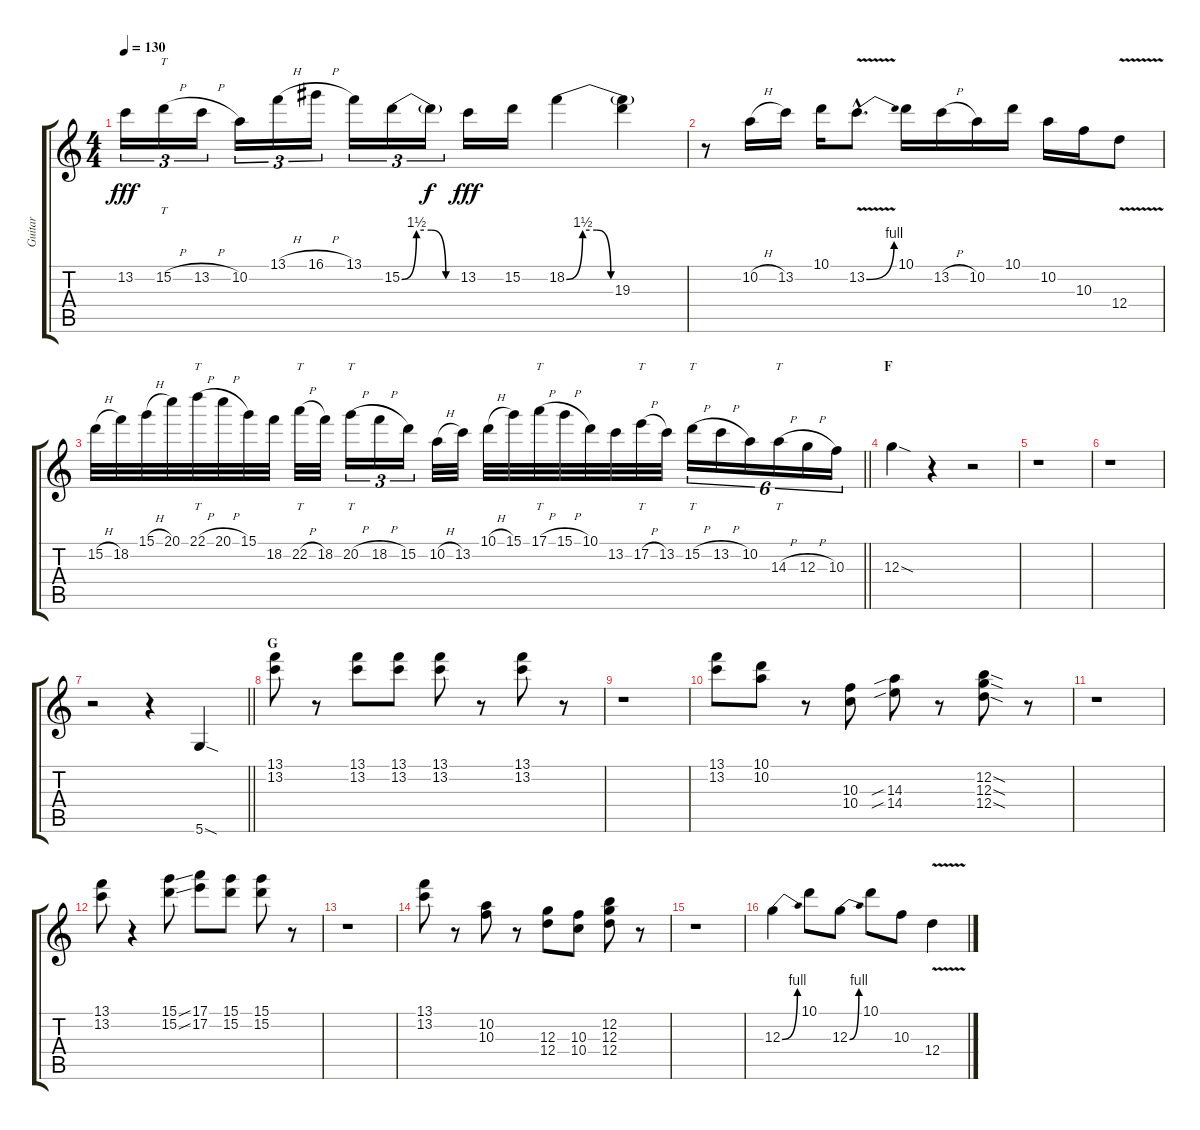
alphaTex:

\track ("Guitar" "Guitar") {instrument distortionguitar}
\staff {score tabs}
\tuning (E4 B3 G3 D3 A2 D2) {hide}
\ts (4 4)
\tempo 130
\clef g2
\ks c
13.2.16{tu (3 2) dy fff} 15.2{h}.16{tt tu (3 2)} 13.2{h}.16{tu (3 2)} 10.2.16{tu (3 2)} 13.1{h}.16{tu (3 2)} 16.1{h}.16{tu (3 2)} 13.1.16{tu (3 2)} 15.2{be (custom 0 0 15 6 30 6 45 0 60 0)}.16{tu (3 2)} 15.2{t}.16{tu (3 2) dy f} 13.2.16{dy fff} 15.2.16 18.2{be (custom 0 0 8 6 15 6 22 0 30 0 60 0)}.4 (18.2{t} 19.3).4 |
r.8 10.2{h}.16 13.2.16 10.1.16 13.2{be (bend 0 0 60 4) v hac}.8{d} 10.1.16 13.2{h}.16 10.2.16 10.1.16 10.2.16 10.3.16 12.4{v}.8 |
\barLineRight lightlight
15.2{h}.32 18.2.32 15.1{h}.32 20.1.32 22.1{h}.32{tt} 20.1{h}.32 15.1.32 18.2.32 22.2{h}.32{tt} 18.2.32 20.2{h}.16{tt tu (3 2)} 18.2{h}.16{tu (3 2)} 15.2.16{tu (3 2)} 10.2{h}.32 13.2.32 10.1{h}.32 15.1.32 17.1{h}.32{tt} 15.1{h}.32 10.1.32 13.2.32 17.2{h}.32{tt} 13.2.32 15.2{h}.16{tt tu (6 4)} 13.2{h}.16{tu (6 4)} 10.2.16{tu (6 4)} 14.3{h}.16{tt tu (6 4)} 12.3{h}.16{tu (6 4)} 10.3.16{tu (6 4)} |
\section ("" "F")
12.3{sod}.4 r.4 r.2 |
r.1 |
r.1 |
\barLineRight lightlight
r.2 r.4 5.6{sod}.4 |
\section ("" "G")
(13.1 13.2).8 r.8 (13.1 13.2).8 (13.1 13.2).8 (13.1 13.2).8 r.8 (13.1 13.2).8 r.8 |
r.1 |
(13.1 13.2).8 (10.1 10.2).8 r.8 (10.3 10.4).8 (14.3{sib} 14.4{sib}).8 r.8 (12.2{sod} 12.3{sod} 12.4{sod}).8 r.8 |
r.1 |
(13.1 13.2).8 r.4 (15.1{ss} 15.2{ss}).8 (17.1 17.2).8 (15.1 15.2).8 (15.1 15.2).8 r.8 |
r.1 |
(13.1 13.2).8 r.8 (10.2 10.3).8 r.8 (12.3 12.4).8 (10.3 10.4).8 (12.2 12.3 12.4).8 r.8 |
r.1 |
12.3{be (bend 0 0 60 4)}.4 10.1.8 12.3{be (bend 0 0 60 4)}.8 10.1.8 10.3.8 12.4{v}.4
